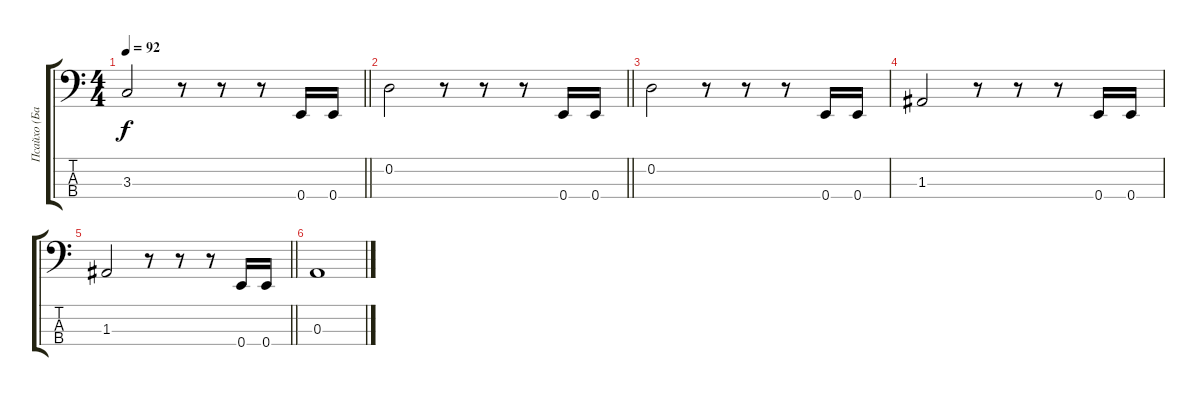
\track ("Псайхо (Бас)" "Псайхо (Ба") {instrument electricbassfinger}
\staff {score tabs}
\tuning (G2 D2 A1 E1) {hide}
\ts (4 4)
\tempo 92
\clef f4
\barLineRight lightlight
\ks c
3.3.2{dy f} r.8 r.8 r.8 0.4.16 0.4.16 |
\barLineRight lightlight
0.2.2 r.8 r.8 r.8 0.4.16 0.4.16 |
0.2.2 r.8 r.8 r.8 0.4.16 0.4.16 |
1.3.2 r.8 r.8 r.8 0.4.16 0.4.16 |
\barLineRight lightlight
1.3.2 r.8 r.8 r.8 0.4.16 0.4.16 |
0.3.1{volume 0}
